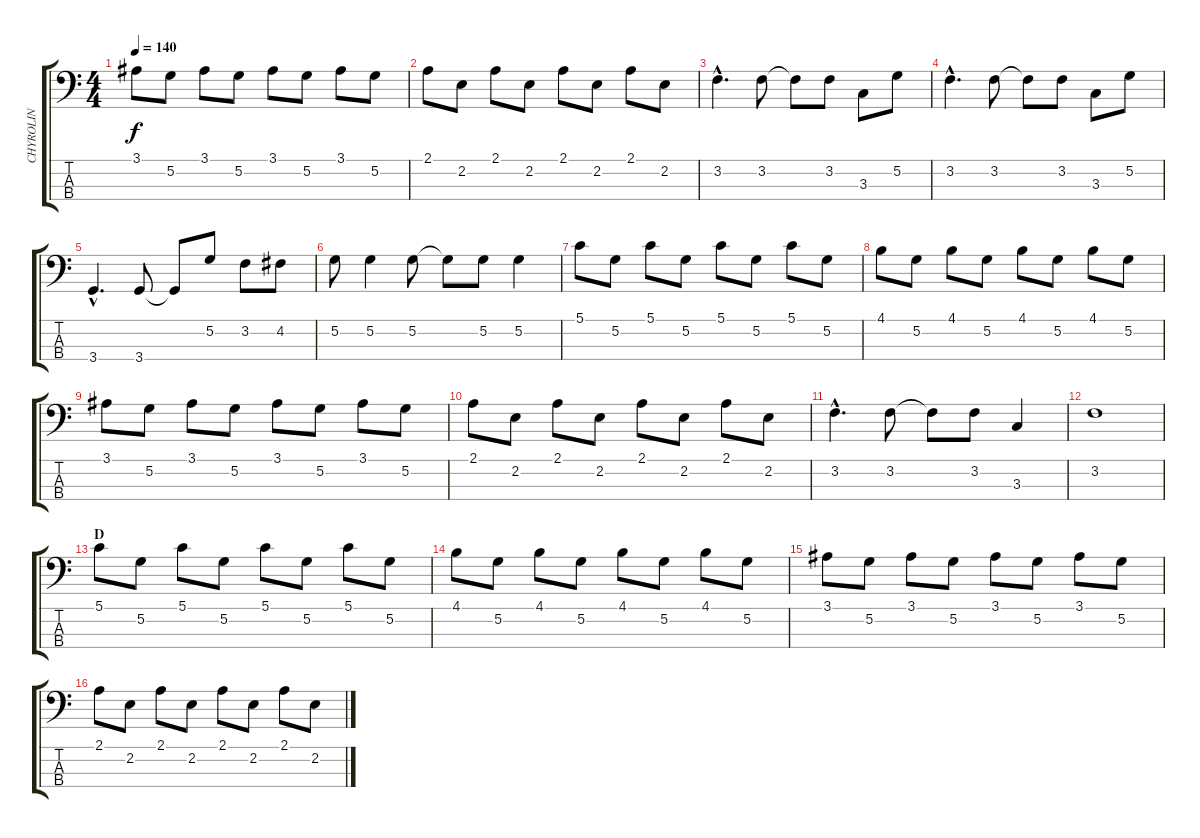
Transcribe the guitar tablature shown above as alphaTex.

\track ("CHYROLIN" "CHYROLIN") {instrument electricbasspick}
\staff {score tabs}
\tuning (G2 D2 A1 E1) {hide}
\ts (4 4)
\tempo 140
\clef f4
\ks c
3.1.8{dy f} 5.2.8 3.1.8 5.2.8 3.1.8 5.2.8 3.1.8 5.2.8 |
2.1.8 2.2.8 2.1.8 2.2.8 2.1.8 2.2.8 2.1.8 2.2.8 |
3.2{hac}.4{d} 3.2.8 3.2{t}.8 3.2.8 3.3.8 5.2.8 |
3.2{hac}.4{d} 3.2.8 3.2{t}.8 3.2.8 3.3.8 5.2.8 |
3.4{hac}.4{d} 3.4.8 3.4{t}.8 5.2.8 3.2.8 4.2.8 |
5.2.8 5.2.4 5.2.8 5.2{t}.8 5.2.8 5.2.4 |
5.1.8 5.2.8 5.1.8 5.2.8 5.1.8 5.2.8 5.1.8 5.2.8 |
4.1.8 5.2.8 4.1.8 5.2.8 4.1.8 5.2.8 4.1.8 5.2.8 |
3.1.8 5.2.8 3.1.8 5.2.8 3.1.8 5.2.8 3.1.8 5.2.8 |
2.1.8 2.2.8 2.1.8 2.2.8 2.1.8 2.2.8 2.1.8 2.2.8 |
3.2{hac}.4{d} 3.2.8 3.2{t}.8 3.2.8 3.3.4 |
3.2.1 |
\section ("" "D")
5.1.8 5.2.8 5.1.8 5.2.8 5.1.8 5.2.8 5.1.8 5.2.8 |
4.1.8 5.2.8 4.1.8 5.2.8 4.1.8 5.2.8 4.1.8 5.2.8 |
3.1.8 5.2.8 3.1.8 5.2.8 3.1.8 5.2.8 3.1.8 5.2.8 |
2.1.8 2.2.8 2.1.8 2.2.8 2.1.8 2.2.8 2.1.8 2.2.8
